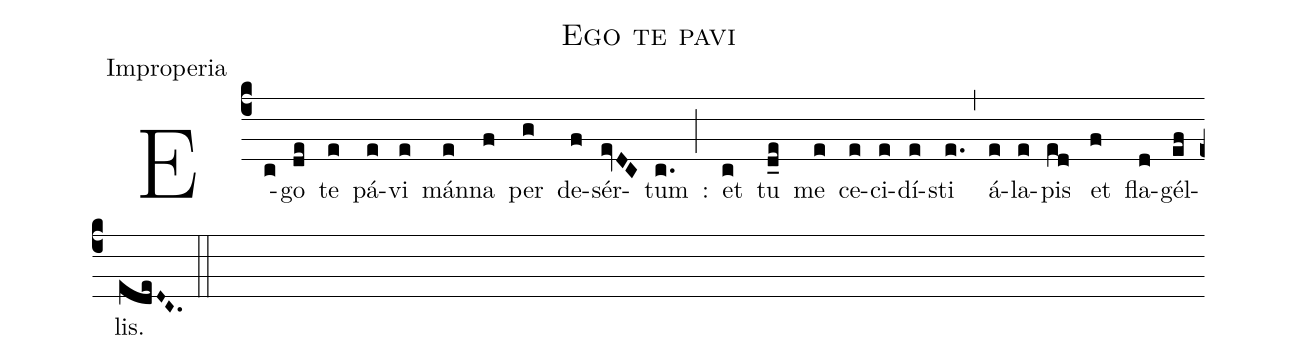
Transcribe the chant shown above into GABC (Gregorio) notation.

name:Ego te pavi;
office-part:Improperia;
%%
(c4) E(c)go(de) te(e) pá(e)vi(e) mán(e)na(f) per(g) de(f)sér(evDC)tum(c.) :(;) et(c) tu(d_e) me(e) ce(e)ci(e)dí(e)sti(e.) (,) á(e)la(e)pis(ed) et(f) fla(d)gél(ef)lis.(edeD~C~.) (::)
